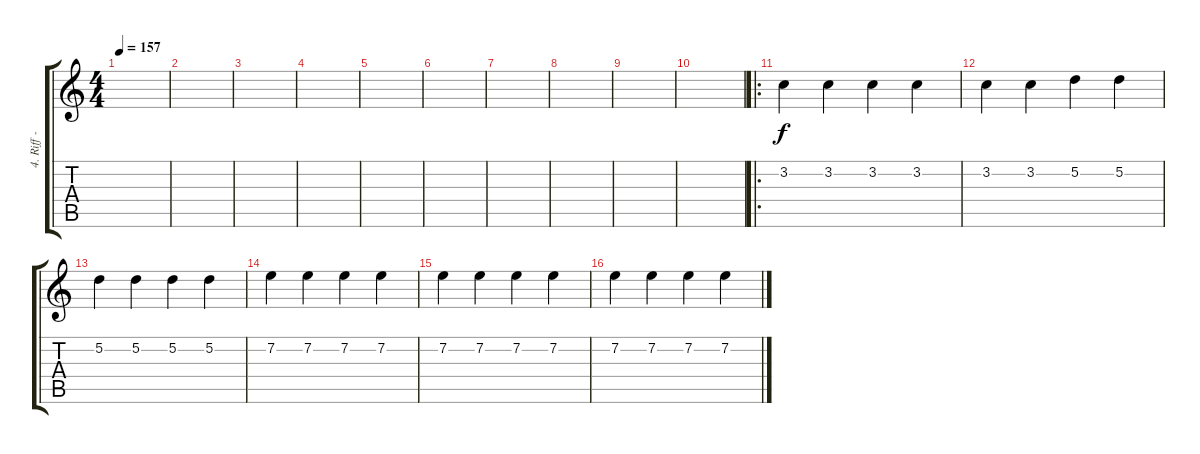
\track ("4. Riff - Background 2" "4. Riff - ") {instrument overdrivenguitar}
\staff {score tabs}
\tuning (D4 A3 F3 C3 G2 C2) {hide}
\ts (4 4)
\tempo 157
\clef g2
\ks c
|
|
|
|
|
|
|
|
|
|
\ro
3.2.4 3.2.4 3.2.4 3.2.4 |
3.2.4 3.2.4 5.2.4 5.2.4 |
5.2.4 5.2.4 5.2.4 5.2.4 |
7.2.4 7.2.4 7.2.4 7.2.4 |
7.2.4 7.2.4 7.2.4 7.2.4 |
7.2.4 7.2.4 7.2.4 7.2{sl}.4
